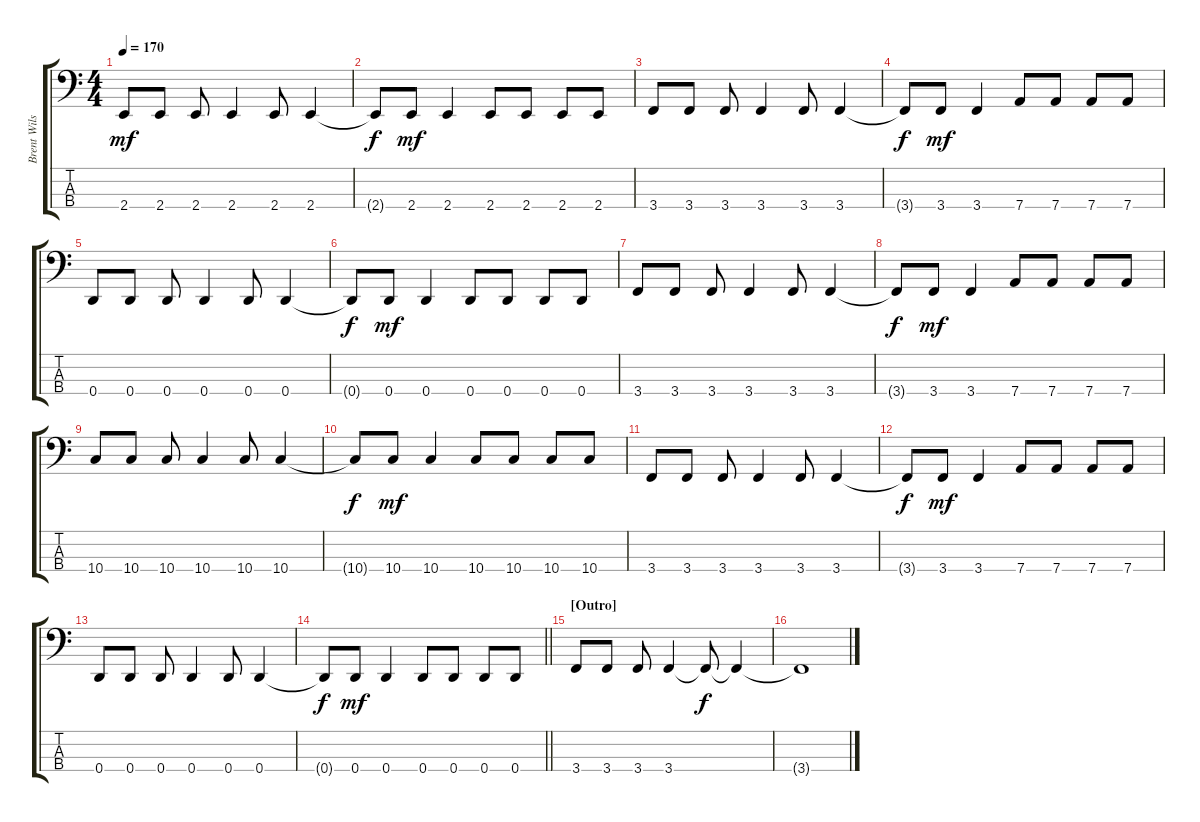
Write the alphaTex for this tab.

\track ("Brent Wilson" "Brent Wils") {instrument electricbassfinger}
\staff {score tabs}
\tuning (G2 D2 A1 D1) {hide}
\ts (4 4)
\tempo 170
\clef f4
\ks c
2.4.8{dy mf} 2.4.8 2.4.8 2.4.4 2.4.8 2.4.4 |
2.4{t}.8{dy f} 2.4.8{dy mf} 2.4.4 2.4.8 2.4.8 2.4.8 2.4.8 |
3.4.8 3.4.8 3.4.8 3.4.4 3.4.8 3.4.4 |
3.4{t}.8{dy f} 3.4.8{dy mf} 3.4.4 7.4.8 7.4.8 7.4.8 7.4.8 |
0.4.8 0.4.8 0.4.8 0.4.4 0.4.8 0.4.4 |
0.4{t}.8{dy f} 0.4.8{dy mf} 0.4.4 0.4.8 0.4.8 0.4.8 0.4.8 |
3.4.8 3.4.8 3.4.8 3.4.4 3.4.8 3.4.4 |
3.4{t}.8{dy f} 3.4.8{dy mf} 3.4.4 7.4.8 7.4.8 7.4.8 7.4.8 |
10.4.8 10.4.8 10.4.8 10.4.4 10.4.8 10.4.4 |
10.4{t}.8{dy f} 10.4.8{dy mf} 10.4.4 10.4.8 10.4.8 10.4.8 10.4.8 |
3.4.8 3.4.8 3.4.8 3.4.4 3.4.8 3.4.4 |
3.4{t}.8{dy f} 3.4.8{dy mf} 3.4.4 7.4.8 7.4.8 7.4.8 7.4.8 |
0.4.8 0.4.8 0.4.8 0.4.4 0.4.8 0.4.4 |
\barLineRight lightlight
0.4{t}.8{dy f} 0.4.8{dy mf} 0.4.4 0.4.8 0.4.8 0.4.8 0.4.8 |
\section ("" "[Outro]")
3.4.8 3.4.8 3.4.8 3.4.4 3.4{t}.8{dy f} 3.4{t}.4 |
3.4{t}.1
